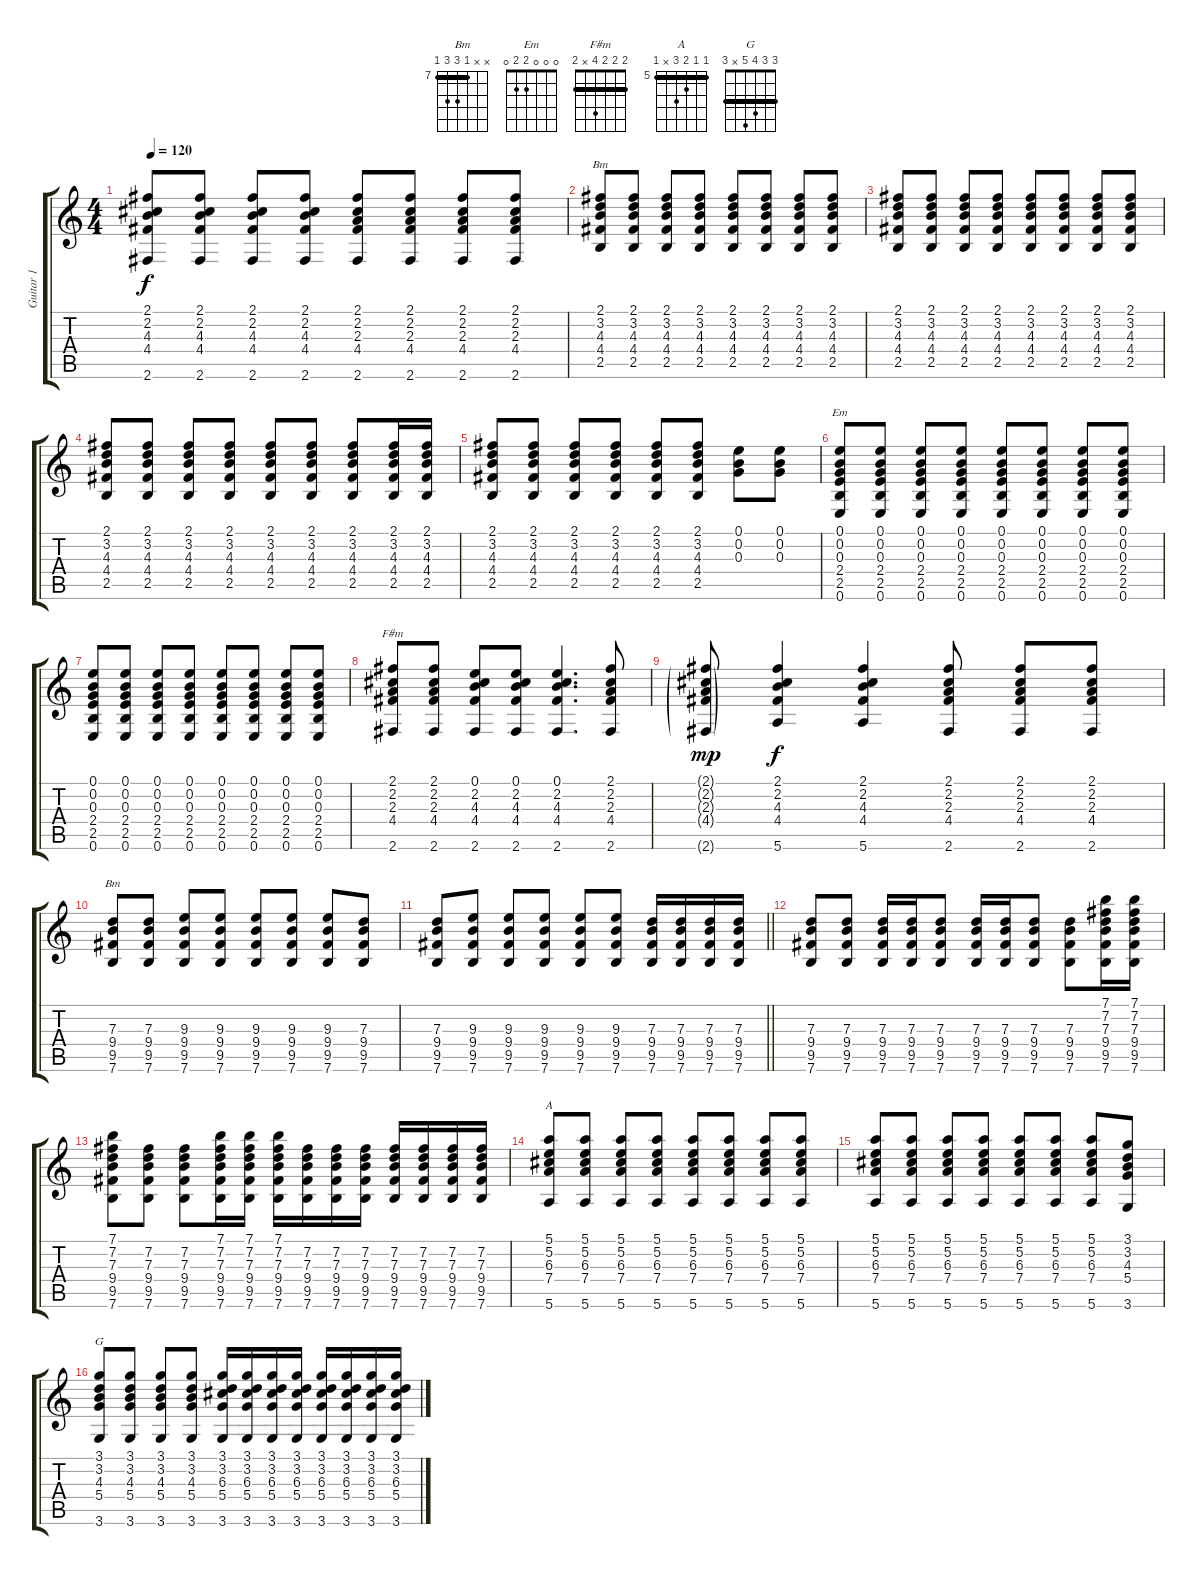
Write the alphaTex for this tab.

\track ("Guitar 1" "Guitar 1") {instrument acousticguitarsteel}
\staff {score tabs}
\tuning (E4 B3 G3 D3 A2 E2) {hide}
\chord ("Bm" 2 3 4 4 2 x) {barre 2}
\chord ("Em" 0 0 0 2 2 0)
\chord ("F#m" 2 2 2 4 x 2) {barre 2}
\chord ("Bm" x x 7 9 9 7) {firstfret 7 barre 7}
\chord ("A" 5 5 6 7 x 5) {firstfret 5 barre 5}
\chord ("G" 3 3 4 5 x 3) {barre 3}
\ts (4 4)
\tempo 120
\clef g2
\ks c
(2.1 2.2 4.3 4.4 2.6).8{dy f} (2.1 2.2 4.3 4.4 2.6).8 (2.1 2.2 4.3 4.4 2.6).8 (2.1 2.2 4.3 4.4 2.6).8 (2.1 2.2 2.3 4.4 2.6).8 (2.1 2.2 2.3 4.4 2.6).8 (2.1 2.2 2.3 4.4 2.6).8 (2.1 2.2 2.3 4.4 2.6).8 |
(2.1 3.2 4.3 4.4 2.5).8{ch "Bm"} (2.1 3.2 4.3 4.4 2.5).8 (2.1 3.2 4.3 4.4 2.5).8 (2.1 3.2 4.3 4.4 2.5).8 (2.1 3.2 4.3 4.4 2.5).8 (2.1 3.2 4.3 4.4 2.5).8 (2.1 3.2 4.3 4.4 2.5).8 (2.1 3.2 4.3 4.4 2.5).8 |
(2.1 3.2 4.3 4.4 2.5).8 (2.1 3.2 4.3 4.4 2.5).8 (2.1 3.2 4.3 4.4 2.5).8 (2.1 3.2 4.3 4.4 2.5).8 (2.1 3.2 4.3 4.4 2.5).8 (2.1 3.2 4.3 4.4 2.5).8 (2.1 3.2 4.3 4.4 2.5).8 (2.1 3.2 4.3 4.4 2.5).8 |
(2.1 3.2 4.3 4.4 2.5).8 (2.1 3.2 4.3 4.4 2.5).8 (2.1 3.2 4.3 4.4 2.5).8 (2.1 3.2 4.3 4.4 2.5).8 (2.1 3.2 4.3 4.4 2.5).8 (2.1 3.2 4.3 4.4 2.5).8 (2.1 3.2 4.3 4.4 2.5).8 (2.1 3.2 4.3 4.4 2.5).16 (2.1 3.2 4.3 4.4 2.5).16 |
(2.1 3.2 4.3 4.4 2.5).8 (2.1 3.2 4.3 4.4 2.5).8 (2.1 3.2 4.3 4.4 2.5).8 (2.1 3.2 4.3 4.4 2.5).8 (2.1 3.2 4.3 4.4 2.5).8 (2.1 3.2 4.3 4.4 2.5).8 (0.1 0.2 0.3).8 (0.1 0.2 0.3).8 |
(0.1 0.2 0.3 2.4 2.5 0.6).8{ch "Em"} (0.1 0.2 0.3 2.4 2.5 0.6).8 (0.1 0.2 0.3 2.4 2.5 0.6).8 (0.1 0.2 0.3 2.4 2.5 0.6).8 (0.1 0.2 0.3 2.4 2.5 0.6).8 (0.1 0.2 0.3 2.4 2.5 0.6).8 (0.1 0.2 0.3 2.4 2.5 0.6).8 (0.1 0.2 0.3 2.4 2.5 0.6).8 |
(0.1 0.2 0.3 2.4 2.5 0.6).8 (0.1 0.2 0.3 2.4 2.5 0.6).8 (0.1 0.2 0.3 2.4 2.5 0.6).8 (0.1 0.2 0.3 2.4 2.5 0.6).8 (0.1 0.2 0.3 2.4 2.5 0.6).8 (0.1 0.2 0.3 2.4 2.5 0.6).8 (0.1 0.2 0.3 2.4 2.5 0.6).8 (0.1 0.2 0.3 2.4 2.5 0.6).8 |
(2.1 2.2 2.3 4.4 2.6).8{ch "F#m"} (2.1 2.2 2.3 4.4 2.6).8 (0.1 2.2 4.3 4.4 2.6).8 (0.1 2.2 4.3 4.4 2.6).8 (0.1 2.2 4.3 4.4 2.6).4{d} (2.1 2.2 2.3 4.4 2.6).8 |
(2.1{g} 2.2{g} 2.3{g} 4.4{g} 2.6{g}).8{dy mp} (2.1 2.2 4.3 4.4 5.6).4{dy f} (2.1 2.2 4.3 4.4 5.6).4 (2.1 2.2 2.3 4.4 2.6).8 (2.1 2.2 2.3 4.4 2.6).8 (2.1 2.2 2.3 4.4 2.6).8 |
(7.3 9.4 9.5 7.6).8{ch "Bm"} (7.3 9.4 9.5 7.6).8 (9.3 9.4 9.5 7.6).8 (9.3 9.4 9.5 7.6).8 (9.3 9.4 9.5 7.6).8 (9.3 9.4 9.5 7.6).8 (9.3 9.4 9.5 7.6).8 (7.3 9.4 9.5 7.6).8 |
\barLineRight lightlight
(7.3 9.4 9.5 7.6).8 (9.3 9.4 9.5 7.6).8 (9.3 9.4 9.5 7.6).8 (9.3 9.4 9.5 7.6).8 (9.3 9.4 9.5 7.6).8 (9.3 9.4 9.5 7.6).8 (7.3 9.4 9.5 7.6).16 (7.3 9.4 9.5 7.6).16 (7.3 9.4 9.5 7.6).16 (7.3 9.4 9.5 7.6).16 |
(7.3 9.4 9.5 7.6).8 (7.3 9.4 9.5 7.6).8 (7.3 9.4 9.5 7.6).16 (7.3 9.4 9.5 7.6).16 (7.3 9.4 9.5 7.6).8 (7.3 9.4 9.5 7.6).16 (7.3 9.4 9.5 7.6).16 (7.3 9.4 9.5 7.6).8 (7.3 9.4 9.5 7.6).8 (7.1 7.2 7.3 9.4 9.5 7.6).16 (7.1 7.2 7.3 9.4 9.5 7.6).16 |
(7.1 7.2 7.3 9.4 9.5 7.6).8 (7.2 7.3 9.4 9.5 7.6).8 (7.2 7.3 9.4 9.5 7.6).8 (7.1 7.2 7.3 9.4 9.5 7.6).16 (7.1 7.2 7.3 9.4 9.5 7.6).16 (7.1 7.2 7.3 9.4 9.5 7.6).16 (7.2 7.3 9.4 9.5 7.6).16 (7.2 7.3 9.4 9.5 7.6).16 (7.2 7.3 9.4 9.5 7.6).16 (7.2 7.3 9.4 9.5 7.6).16 (7.2 7.3 9.4 9.5 7.6).16 (7.2 7.3 9.4 9.5 7.6).16 (7.2 7.3 9.4 9.5 7.6).16 |
(5.1 5.2 6.3 7.4 5.6).8{ch "A"} (5.1 5.2 6.3 7.4 5.6).8 (5.1 5.2 6.3 7.4 5.6).8 (5.1 5.2 6.3 7.4 5.6).8 (5.1 5.2 6.3 7.4 5.6).8 (5.1 5.2 6.3 7.4 5.6).8 (5.1 5.2 6.3 7.4 5.6).8 (5.1 5.2 6.3 7.4 5.6).8 |
(5.1 5.2 6.3 7.4 5.6).8 (5.1 5.2 6.3 7.4 5.6).8 (5.1 5.2 6.3 7.4 5.6).8 (5.1 5.2 6.3 7.4 5.6).8 (5.1 5.2 6.3 7.4 5.6).8 (5.1 5.2 6.3 7.4 5.6).8 (5.1 5.2 6.3 7.4 5.6).8 (3.1 3.2 4.3 5.4 3.6).8 |
(3.1 3.2 4.3 5.4 3.6).8{ch "G"} (3.1 3.2 4.3 5.4 3.6).8 (3.1 3.2 4.3 5.4 3.6).8 (3.1 3.2 4.3 5.4 3.6).8 (3.1 3.2 6.3 5.4 3.6).16 (3.1 3.2 6.3 5.4 3.6).16 (3.1 3.2 6.3 5.4 3.6).16 (3.1 3.2 6.3 5.4 3.6).16 (3.1 3.2 6.3 5.4 3.6).16 (3.1 3.2 6.3 5.4 3.6).16 (3.1 3.2 6.3 5.4 3.6).16 (3.1 3.2 6.3 5.4 3.6).16
